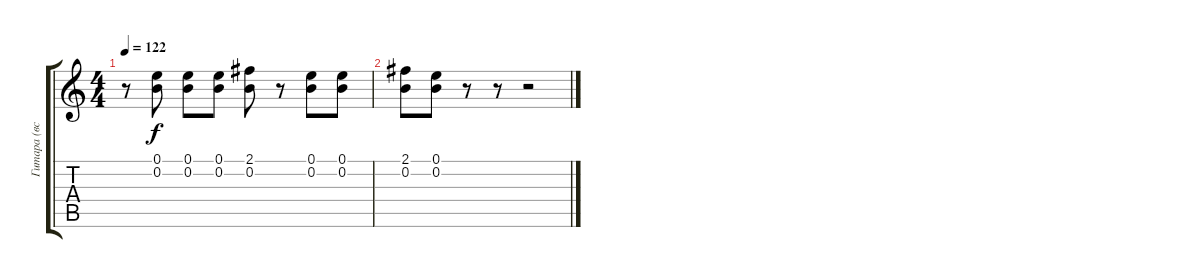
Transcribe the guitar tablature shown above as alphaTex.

\track ("Гитара (вступление и куплет) эл." "Гитара (вс") {instrument electricguitarclean}
\staff {score tabs}
\tuning (E4 B3 G3 D3 A2 E2) {hide}
\ts (4 4)
\tempo 122
\clef g2
\ks c
r.8{dy f} (0.1 0.2).8 (0.1 0.2).8 (0.1 0.2).8 (2.1 0.2).8 r.8 (0.1 0.2).8 (0.1 0.2).8 |
(2.1 0.2).8 (0.1 0.2).8 r.8 r.8 r.2
